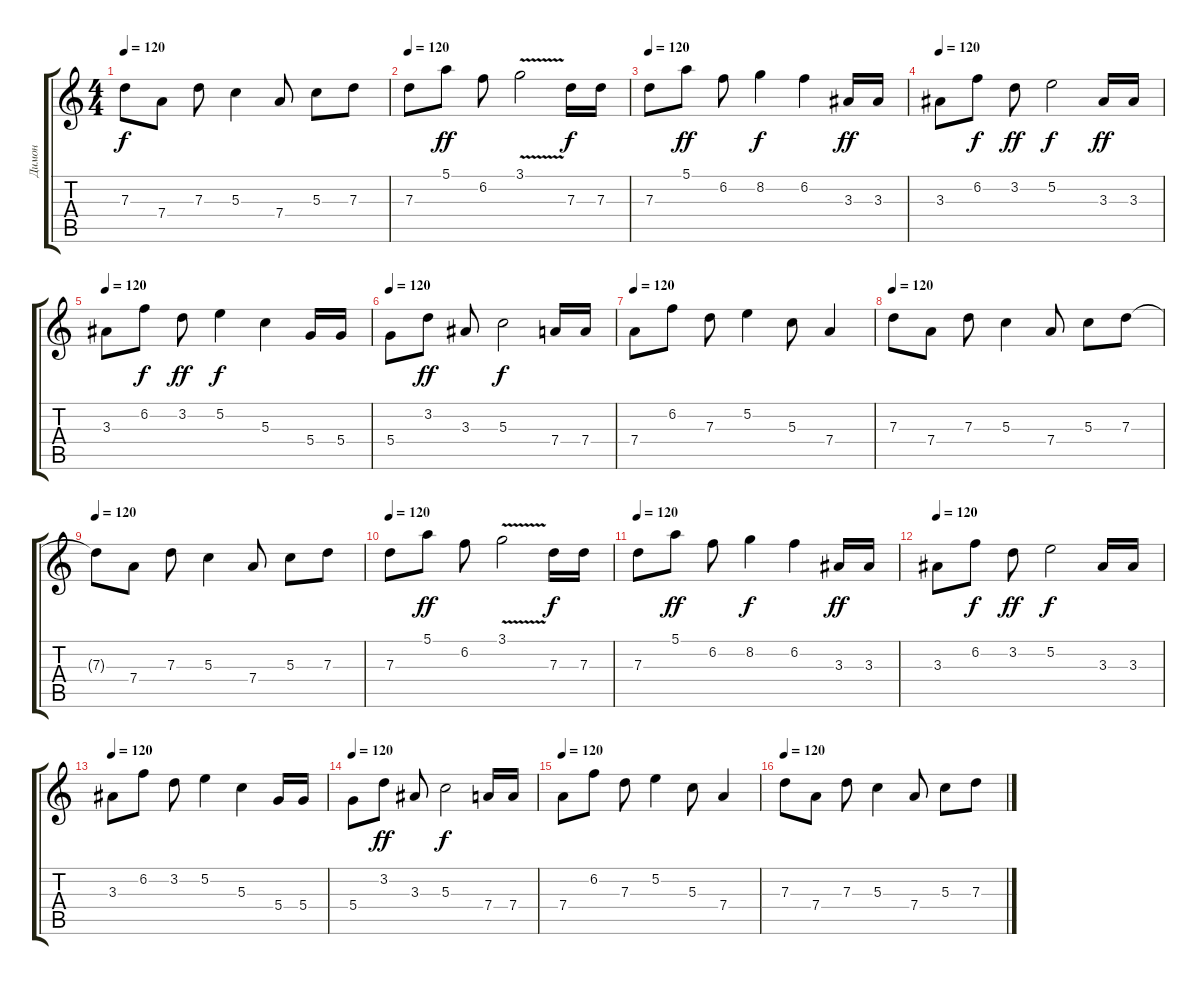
\track ("Димон" "Димон") {instrument distortionguitar}
\staff {score tabs}
\tuning (E4 B3 G3 D3 A2 E2) {hide}
\ts (4 4)
\tempo 120
\clef g2
\ks c
7.3{t}.8{dy f} 7.4.8 7.3.8 5.3.4 7.4.8 5.3.8 7.3.8 |
\tempo 120
7.3.8 5.1.8{dy ff} 6.2.8 3.1{v}.2 7.3.16{dy f} 7.3.16 |
\tempo 120
7.3.8 5.1.8{dy ff} 6.2.8 8.2.4{dy f} 6.2.4 3.3.16{dy ff} 3.3.16 |
\tempo 120
3.3.8 6.2.8{dy f} 3.2.8{dy ff} 5.2.2{dy f} 3.3.16{dy ff} 3.3.16 |
\tempo 120
3.3.8 6.2.8{dy f} 3.2.8{dy ff} 5.2.4{dy f} 5.3.4 5.4.16 5.4.16 |
\tempo 120
5.4.8 3.2.8{dy ff} 3.3.8 5.3.2{dy f} 7.4.16 7.4.16 |
\tempo 120
7.4.8 6.2.8 7.3.8 5.2.4 5.3.8 7.4.4 |
\tempo 120
7.3.8 7.4.8 7.3.8 5.3.4 7.4.8 5.3.8 7.3.8 |
\tempo 120
7.3{t}.8 7.4.8 7.3.8 5.3.4 7.4.8 5.3.8 7.3.8 |
\tempo 120
7.3.8 5.1.8{dy ff} 6.2.8 3.1{v}.2 7.3.16{dy f} 7.3.16 |
\tempo 120
7.3.8 5.1.8{dy ff} 6.2.8 8.2.4{dy f} 6.2.4 3.3.16{dy ff} 3.3.16 |
\tempo 120
3.3.8 6.2.8{dy f} 3.2.8{dy ff} 5.2.2{dy f} 3.3.16 3.3.16 |
\tempo 120
3.3.8 6.2.8 3.2.8 5.2.4 5.3.4 5.4.16 5.4.16 |
\tempo 120
5.4.8 3.2.8{dy ff} 3.3.8 5.3.2{dy f} 7.4.16 7.4.16 |
\tempo 120
7.4.8 6.2.8 7.3.8 5.2.4 5.3.8 7.4.4 |
\tempo 120
7.3.8 7.4.8 7.3.8 5.3.4 7.4.8 5.3.8 7.3.8
